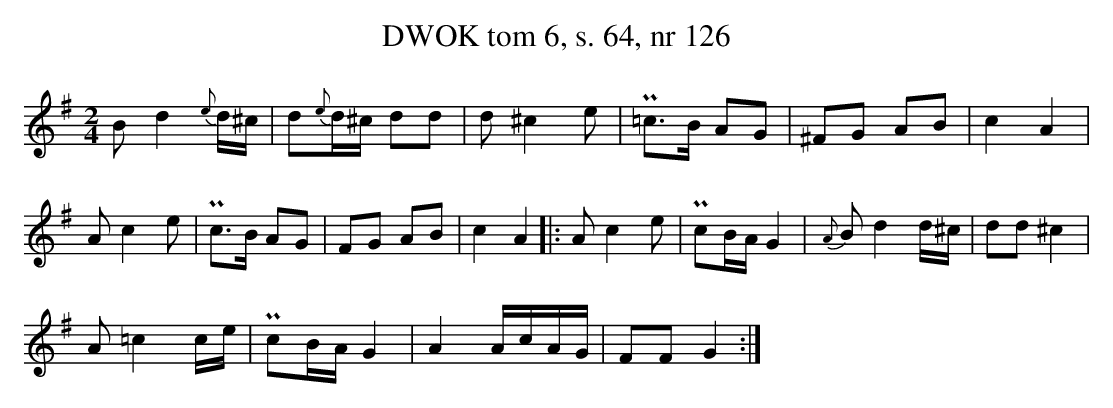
X:1
T:DWOK tom 6, s. 64, nr 126
L:1/16
M:2/4
K:G
B2d4{e}d^c|d2{e}d^c d2d2|d2^c4e2|P=c3B A2G2|^F2G2 A2B2|c4 A4|
A2c4e2|Pc3B A2G2|F2G2 A2B2|c4 A4|:A2c4e2|Pc2BA G4|{A}B2d4d^c|d2d2 ^c4|
A2=c4ce|Pc2BA G4|A4 AcAG|F2F2 G4:|
